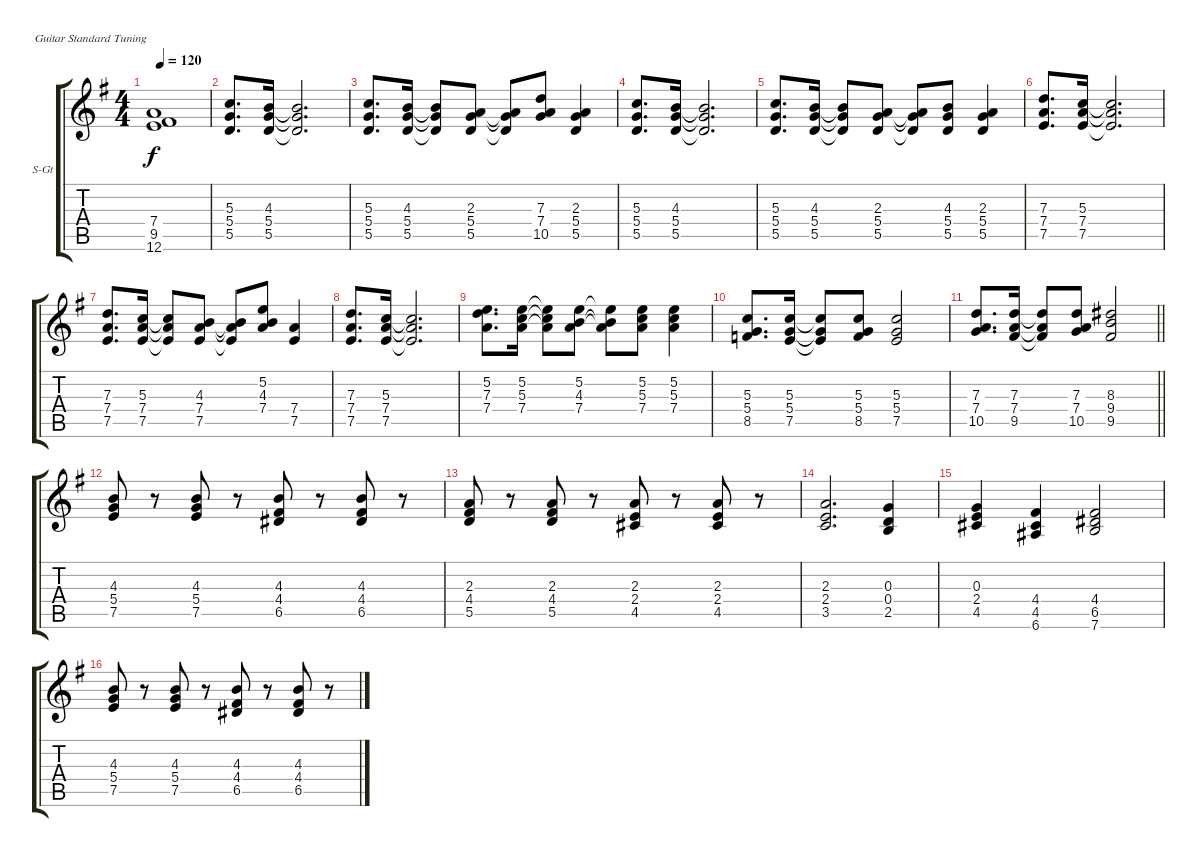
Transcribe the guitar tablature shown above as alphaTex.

\bracketExtendMode groupsimilarinstruments
\firstSystemTrackNameOrientation horizontal
\otherSystemsTrackNameOrientation horizontal
\track ("KEYBOARDS" "S-Gt") {instrument lead1square}
\staff {score tabs}
\tuning (E4 B3 G3 D3 A2 E2)
\displaytranspose 12
\ts (4 4)
\tempo 120
\clef g2
\ks eminor
(7.4{t} 9.5{t} 12.6{t}).1{dy f} |
(5.3 5.4 5.5).8{d} (4.3 5.4 5.5).16 (4.3{t} 5.4{t} 5.5{t}).2{d} |
(5.3 5.4 5.5).8{d} (4.3 5.4 5.5).16 (4.3{t} 5.4{t} 5.5{t}).8 (2.3 5.4 5.5).8 (2.3{t} 5.4{t} 5.5{t}).8 (7.3 7.4 10.5).8 (2.3 5.4 5.5).4 |
(5.3 5.4 5.5).8{d} (4.3 5.4 5.5).16 (4.3{t} 5.4{t} 5.5{t}).2{d} |
(5.3 5.4 5.5).8{d} (4.3 5.4 5.5).16 (4.3{t} 5.4{t} 5.5{t}).8 (2.3 5.4 5.5).8 (2.3{t} 5.4{t} 5.5{t}).8 (4.3 5.4 5.5).8 (2.3 5.4 5.5).4 |
(7.3 7.4 7.5).8{d} (5.3 7.4 7.5).16 (5.3{t} 7.4{t} 7.5{t}).2{d} |
(7.3 7.4 7.5).8{d} (5.3 7.4 7.5).16 (5.3{t} 7.4{t} 7.5{t}).8 (4.3 7.4 7.5).8 (4.3{t} 7.4{t} 7.5{t}).8 (5.2 4.3 7.4).8 (7.4 7.5).4 |
(7.3 7.4 7.5).8{d} (5.3 7.4 7.5).16 (5.3{t} 7.4{t} 7.5{t}).2{d} |
(5.2 7.3 7.4).8{d} (5.2 5.3 7.4).16 (5.2{t} 5.3{t} 7.4{t}).8 (5.2 4.3 7.4).8 (5.2{t} 4.3{t} 7.4{t}).8 (5.2 5.3 7.4).8 (5.2 5.3 7.4).4 |
(5.3 5.4 8.5).8{d} (5.3 5.4 7.5).16 (5.3{t} 5.4{t} 7.5{t}).8 (5.3 5.4 8.5).8 (5.3 5.4 7.5).2 |
\barLineRight lightlight
(7.3 7.4 10.5).8{d} (7.3 7.4 9.5).16 (7.3{t} 7.4{t} 9.5{t}).8 (7.3 7.4 10.5).8 (8.3 9.4 9.5).2 |
(4.3 5.4 7.5).8 r.8 (4.3 5.4 7.5).8 r.8 (4.3 4.4 6.5).8 r.8 (4.3 4.4 6.5).8 r.8 |
(2.3 4.4 5.5).8 r.8 (2.3 4.4 5.5).8 r.8 (2.3 2.4 4.5).8 r.8 (2.3 2.4 4.5).8 r.8 |
(2.3 2.4 3.5).2{d} (0.3 0.4 2.5).4 |
(0.3 2.4 4.5).4 (4.4 4.5 6.6).4 (4.4 6.5 7.6).2 |
(4.3 5.4 7.5).8 r.8 (4.3 5.4 7.5).8 r.8 (4.3 4.4 6.5).8 r.8 (4.3 4.4 6.5).8 r.8
